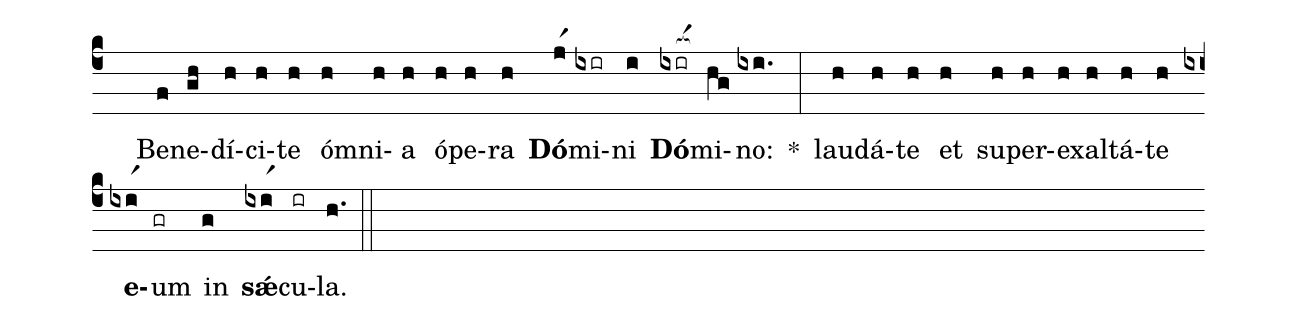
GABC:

%%
(c4)
( )Be(f)ne(gh)dí(h)ci(h)te(h) óm(h)ni(h)a(h) ó(h)pe(h)ra(h) <b>Dó</b>(jr1)mi(ixir)ni(i) <b>Dó</b>(ixir[ocba:1{])mi(hg[ocba:1}])no:(ixi.) *(:)
lau(h)dá(h)te(h) et(h) su(h)per(h)ex(h)al(h)tá(h)te(h) <b>e</b>(ixir1)um(gr) in(g) <b>sǽ</b>(ixir1)cu(ir)la.(h.) (::)
